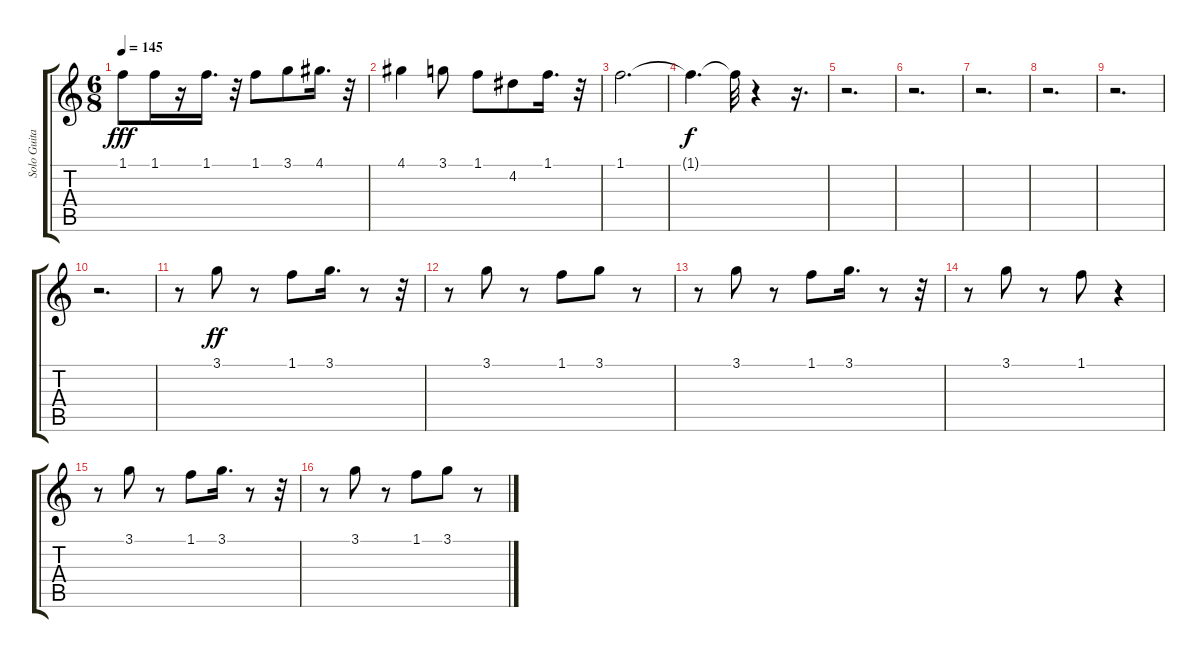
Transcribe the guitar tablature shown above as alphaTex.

\track ("Solo Guitar" "Solo Guita") {instrument distortionguitar}
\staff {score tabs}
\tuning (E4 B3 G3 D3 A2 E2) {hide}
\ts (6 8)
\tempo 145
\clef g2
\ks c
1.1.8{dy fff} 1.1.16 r.16 1.1.16{d} r.32 1.1.8 3.1.8 4.1.16{d} r.32 |
4.1.4 3.1.8 1.1.8 4.2.8 1.1.16{d} r.32 |
1.1.2{d} |
1.1{t}.4{d dy f} 1.1{t}.32 r.4 r.16{d} |
r.2{d} |
r.2{d} |
r.2{d} |
r.2{d} |
r.2{d} |
r.2{d} |
r.8 3.1.8{dy ff} r.8 1.1.8 3.1.16{d} r.8 r.32 |
r.8 3.1.8 r.8 1.1.8 3.1.8 r.8 |
r.8 3.1.8 r.8 1.1.8 3.1.16{d} r.8 r.32 |
r.8 3.1.8 r.8 1.1.8 r.4 |
r.8 3.1.8 r.8 1.1.8 3.1.16{d} r.8 r.32 |
r.8 3.1.8 r.8 1.1.8 3.1.8 r.8
